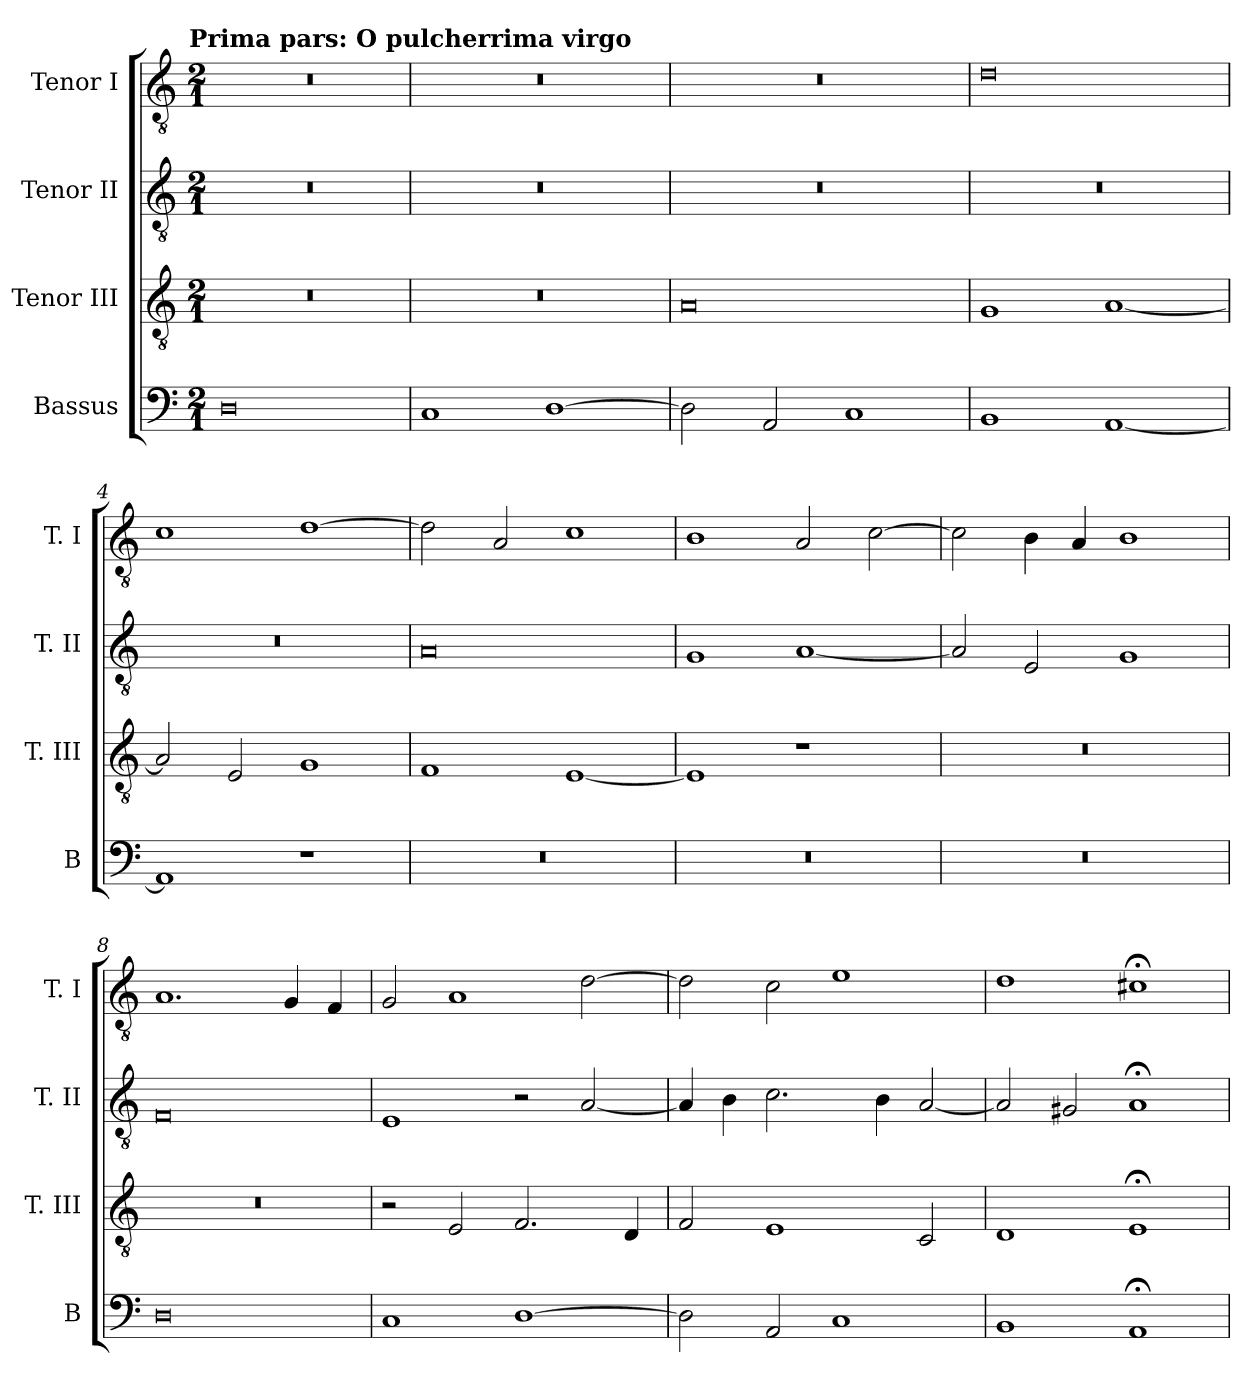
**kern	**kern	**kern	**kern
*part4	*part3	*part2	*part1
*staff4	*staff3	*staff2	*staff1
*I"Bassus	*I"Tenor III	*I"Tenor II	*I"Tenor I
*I'B	*I'T. III	*I'T. II	*I'T. I
*clefF4	*clefGv2	*clefGv2	*clefGv2
*k[]	*k[]	*k[]	*k[]
*C:	*C:	*C:	*C:
!!LO:TX:omd:t=Prima pars&colon; O pulcherrima virgo
*M2/1	*M2/1	*M2/1	*M2/1
=	=	=	=
0D	0r	0r	0r
=1	=1	=1	=1
1C	0r	0r	0r
[1D	.	.	.
=2	=2	=2	=2
2D]	0A	0r	0r
2AA	.	.	.
1C	.	.	.
=3	=3	=3	=3
1BB	1G	0r	0d
[1AA	[1A	.	.
=4	=4	=4	=4
1AA]	2A]	0r	1c
.	2E	.	.
1r	1G	.	[1d
=5	=5	=5	=5
0r	1F	0A	2d]
.	.	.	2A
.	[1E	.	1c
=6	=6	=6	=6
0r	1E]	1G	1B
.	1r	[1A	2A
.	.	.	[2c
=7	=7	=7	=7
0r	0r	2A]	2c]
.	.	2E	4B
.	.	.	4A
.	.	1G	1B
=8	=8	=8	=8
0D	0r	0F	1.A
.	.	.	4G
.	.	.	4F
=9	=9	=9	=9
1C	2r	1E	2G
.	2E	.	1A
[1D	2.F	2r	.
.	.	[2A	[2d
.	4D	.	.
=10	=10	=10	=10
2D]	2F	4A]	2d]
.	.	4B	.
2AA	1E	2.c	2c
1C	.	.	1e
.	.	4B	.
.	2C	[2A	.
=11	=11	=11	=11
1BB	1D	2A]	1d
.	.	2G#X	.
1AA;<	1E;<	1A;<	1c#X;<
=	=	=	=
*-	*-	*-	*-
